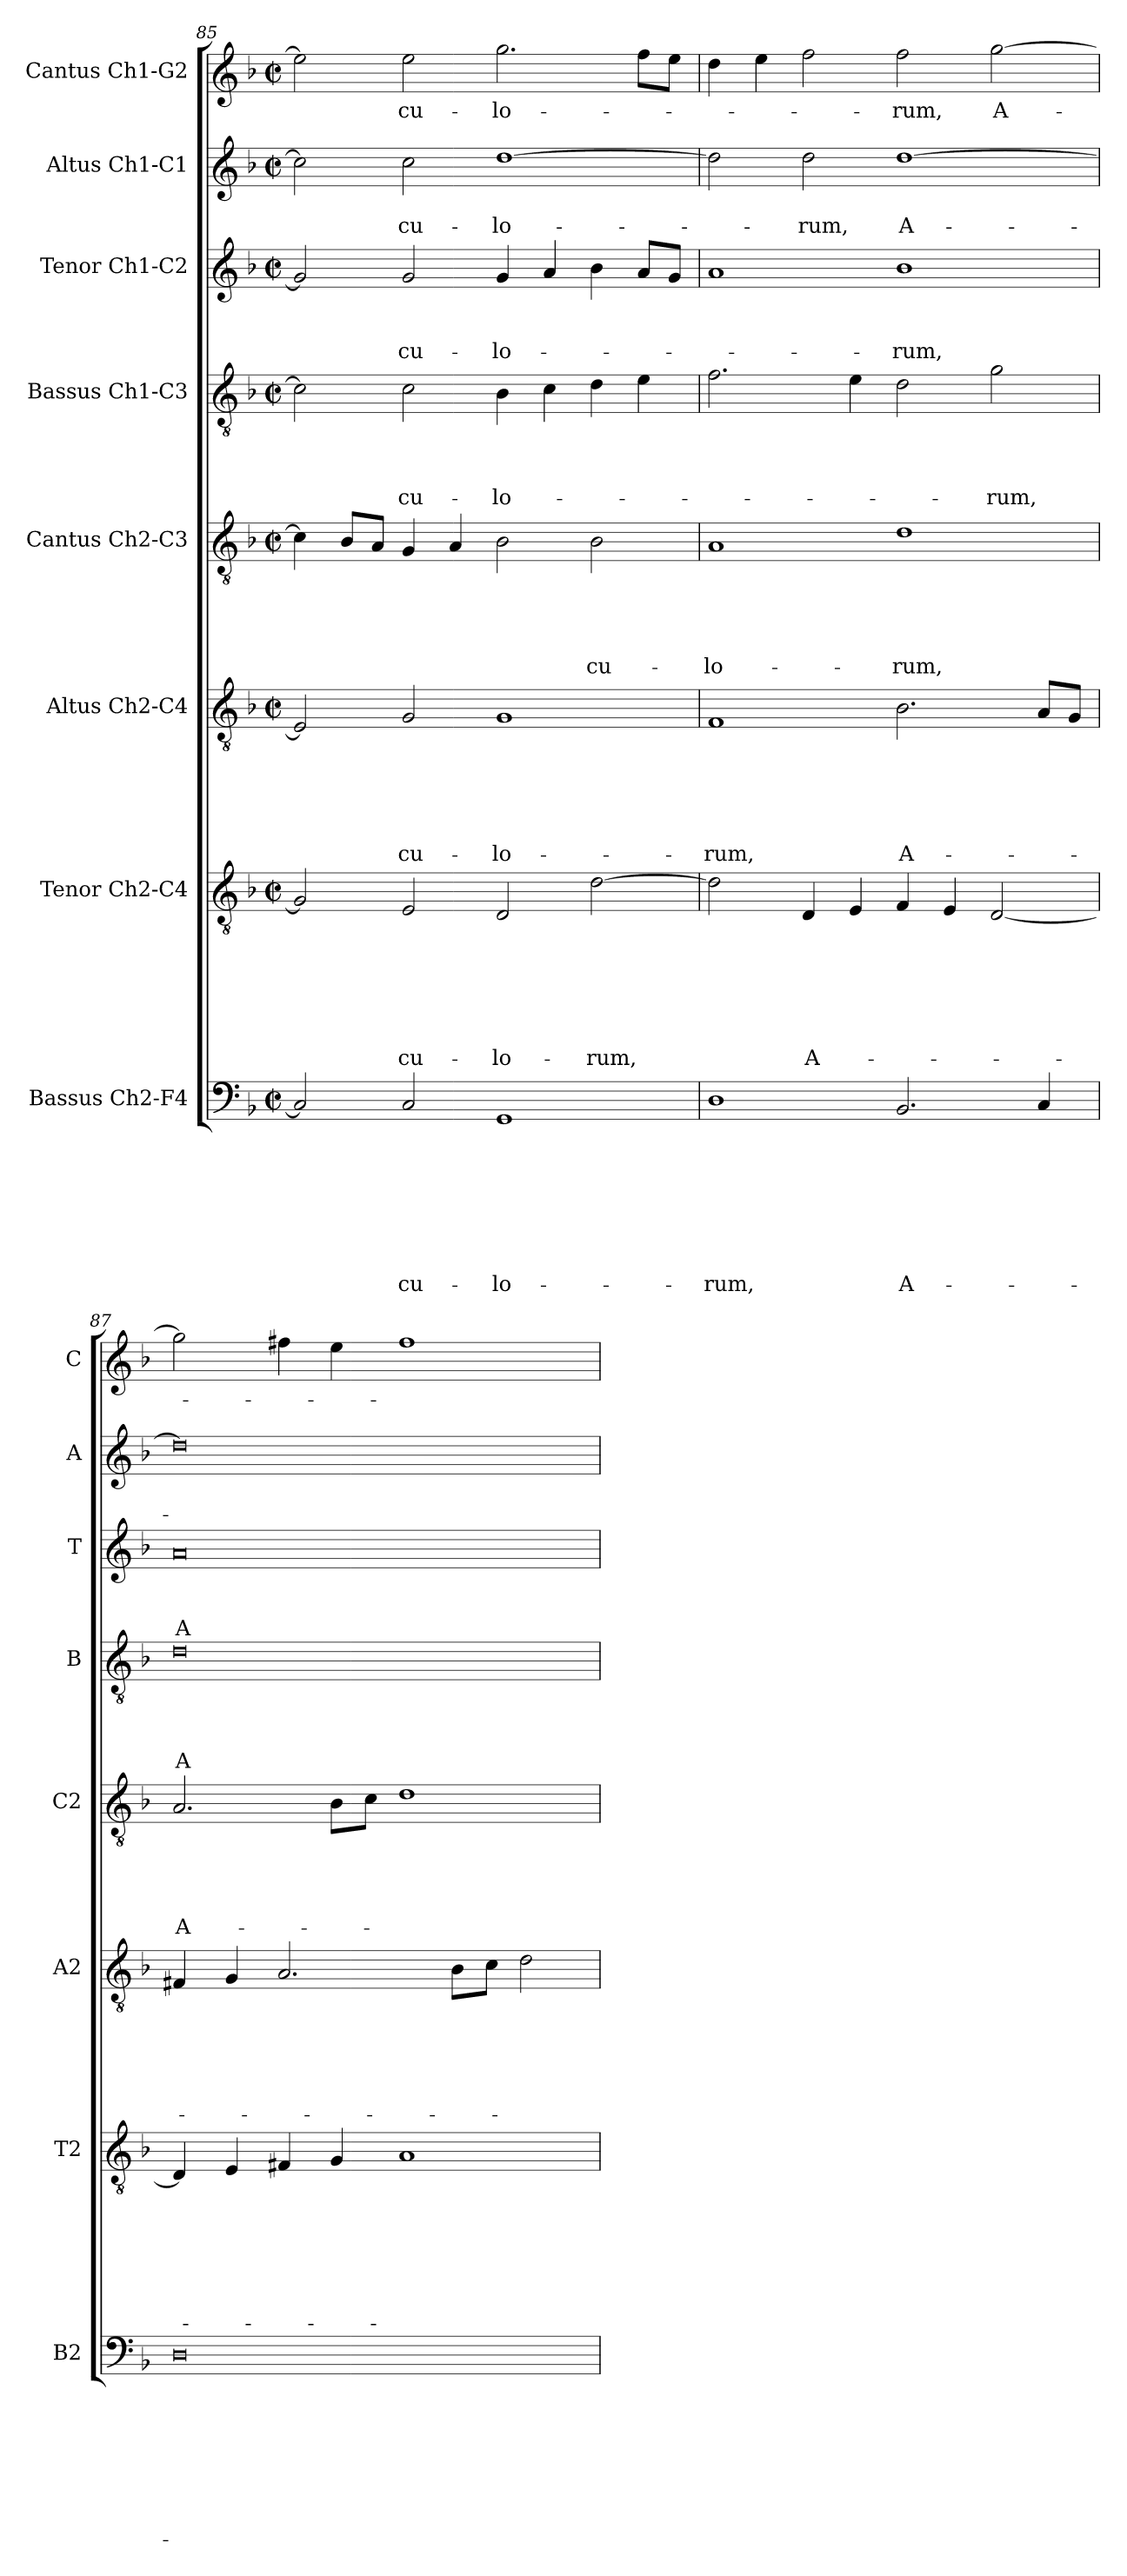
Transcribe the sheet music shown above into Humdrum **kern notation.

**kern	**text	**text	**text	**text	**text	**text	**text	**text	**kern	**text	**text	**text	**text	**text	**text	**text	**kern	**text	**text	**text	**text	**text	**text	**kern	**text	**text	**text	**text	**text	**kern	**text	**text	**text	**text	**kern	**text	**text	**text	**kern	**text	**text	**kern	**text
*part8	*part8	*part8	*part8	*part8	*part8	*part8	*part8	*part8	*part7	*part7	*part7	*part7	*part7	*part7	*part7	*part7	*part6	*part6	*part6	*part6	*part6	*part6	*part6	*part5	*part5	*part5	*part5	*part5	*part5	*part4	*part4	*part4	*part4	*part4	*part3	*part3	*part3	*part3	*part2	*part2	*part2	*part1	*part1
*staff8	*staff8	*staff8	*staff8	*staff8	*staff8	*staff8	*staff8	*staff8	*staff7	*staff7	*staff7	*staff7	*staff7	*staff7	*staff7	*staff7	*staff6	*staff6	*staff6	*staff6	*staff6	*staff6	*staff6	*staff5	*staff5	*staff5	*staff5	*staff5	*staff5	*staff4	*staff4	*staff4	*staff4	*staff4	*staff3	*staff3	*staff3	*staff3	*staff2	*staff2	*staff2	*staff1	*staff1
*I"Bassus Ch2-F4	*	*	*	*	*	*	*	*	*I"Tenor Ch2-C4	*	*	*	*	*	*	*	*I"Altus Ch2-C4	*	*	*	*	*	*	*I"Cantus Ch2-C3	*	*	*	*	*	*I"Bassus Ch1-C3	*	*	*	*	*I"Tenor Ch1-C2	*	*	*	*I"Altus Ch1-C1	*	*	*I"Cantus Ch1-G2	*
*I'B2	*	*	*	*	*	*	*	*	*I'T2	*	*	*	*	*	*	*	*I'A2	*	*	*	*	*	*	*I'C2	*	*	*	*	*	*I'B	*	*	*	*	*I'T	*	*	*	*I'A	*	*	*I'C	*
!!LO:LB:g=z
*clefF4	*	*	*	*	*	*	*	*	*clefGv2	*	*	*	*	*	*	*	*clefGv2	*	*	*	*	*	*	*clefGv2	*	*	*	*	*	*clefGv2	*	*	*	*	*clefG2	*	*	*	*clefG2	*	*	*clefG2	*
*k[b-]	*	*	*	*	*	*	*	*	*k[b-]	*	*	*	*	*	*	*	*k[b-]	*	*	*	*	*	*	*k[b-]	*	*	*	*	*	*k[b-]	*	*	*	*	*k[b-]	*	*	*	*k[b-]	*	*	*k[b-]	*
*F:	*	*	*	*	*	*	*	*	*F:	*	*	*	*	*	*	*	*F:	*	*	*	*	*	*	*F:	*	*	*	*	*	*F:	*	*	*	*	*F:	*	*	*	*F:	*	*	*F:	*
*M2/2	*	*	*	*	*	*	*	*	*M2/2	*	*	*	*	*	*	*	*M2/2	*	*	*	*	*	*	*M2/2	*	*	*	*	*	*M2/2	*	*	*	*	*M2/2	*	*	*	*M2/2	*	*	*M2/2	*
*met(c|)	*	*	*	*	*	*	*	*	*met(c|)	*	*	*	*	*	*	*	*met(c|)	*	*	*	*	*	*	*met(c|)	*	*	*	*	*	*met(c|)	*	*	*	*	*met(c|)	*	*	*	*met(c|)	*	*	*met(c|)	*
=85	=85	=85	=85	=85	=85	=85	=85	=85	=85	=85	=85	=85	=85	=85	=85	=85	=85	=85	=85	=85	=85	=85	=85	=85	=85	=85	=85	=85	=85	=85	=85	=85	=85	=85	=85	=85	=85	=85	=85	=85	=85	=85	=85
2C/]	.	.	.	.	.	.	.	.	2G/]	.	.	.	.	.	.	.	2E/]	.	.	.	.	.	.	4c\]	.	.	.	.	.	2c\]	.	.	.	.	2g/]	.	.	.	2cc\]	.	.	2ee\]	.
.	.	.	.	.	.	.	.	.	.	.	.	.	.	.	.	.	.	.	.	.	.	.	.	8B-/L	.	.	.	.	.	.	.	.	.	.	.	.	.	.	.	.	.	.	.
.	.	.	.	.	.	.	.	.	.	.	.	.	.	.	.	.	.	.	.	.	.	.	.	8A/J	.	.	.	.	.	.	.	.	.	.	.	.	.	.	.	.	.	.	.
!	!	!	!	!	!	!	!	!LO:LY:b	!	!	!	!	!	!	!	!LO:LY:b	!	!	!	!	!	!	!LO:LY:b	!	!	!	!	!	!	!	!	!	!	!LO:LY:b	!	!	!	!LO:LY:b	!	!	!LO:LY:b	!	!LO:LY:b
2C/	.	.	.	.	.	.	.	-cu-	2E/	.	.	.	.	.	.	-cu-	2G/	.	.	.	.	.	-cu-	4G/	.	.	.	.	.	2c\	.	.	.	-cu-	2g/	.	.	-cu-	2cc\	.	-cu-	2ee\	-cu-
.	.	.	.	.	.	.	.	.	.	.	.	.	.	.	.	.	.	.	.	.	.	.	.	4A/	.	.	.	.	.	.	.	.	.	.	.	.	.	.	.	.	.	.	.
!	!	!	!	!	!	!	!	!LO:LY:b	!	!	!	!	!	!	!	!LO:LY:b	!	!	!	!	!	!	!LO:LY:b	!	!	!	!	!	!	!	!	!	!	!LO:LY:b	!	!	!	!LO:LY:b	!	!	!LO:LY:b	!	!LO:LY:b
1GG	.	.	.	.	.	.	.	-lo-	2D/	.	.	.	.	.	.	-lo-	1G	.	.	.	.	.	-lo-	2B-\	.	.	.	.	.	4B-\	.	.	.	-lo-	4g/	.	.	-lo-	[1dd	.	-lo-	2.gg\	-lo-
.	.	.	.	.	.	.	.	.	.	.	.	.	.	.	.	.	.	.	.	.	.	.	.	.	.	.	.	.	.	4c\	.	.	.	.	4a/	.	.	.	.	.	.	.	.
!	!	!	!	!	!	!	!	!	!	!	!	!	!	!	!	!LO:LY:b	!	!	!	!	!	!	!	!	!	!	!	!	!LO:LY:b	!	!	!	!	!	!	!	!	!	!	!	!	!	!
.	.	.	.	.	.	.	.	.	[2d\	.	.	.	.	.	.	-rum,	.	.	.	.	.	.	.	2B-\	.	.	.	.	-cu-	4d\	.	.	.	.	4b-\	.	.	.	.	.	.	.	.
.	.	.	.	.	.	.	.	.	.	.	.	.	.	.	.	.	.	.	.	.	.	.	.	.	.	.	.	.	.	4e\	.	.	.	.	8a/L	.	.	.	.	.	.	8ff\L	.
.	.	.	.	.	.	.	.	.	.	.	.	.	.	.	.	.	.	.	.	.	.	.	.	.	.	.	.	.	.	.	.	.	.	.	8g/J	.	.	.	.	.	.	8ee\J	.
=86	=86	=86	=86	=86	=86	=86	=86	=86	=86	=86	=86	=86	=86	=86	=86	=86	=86	=86	=86	=86	=86	=86	=86	=86	=86	=86	=86	=86	=86	=86	=86	=86	=86	=86	=86	=86	=86	=86	=86	=86	=86	=86	=86
!	!	!	!	!	!	!	!	!LO:LY:b	!	!	!	!	!	!	!	!	!	!	!	!	!	!	!LO:LY:b	!	!	!	!	!	!LO:LY:b	!	!	!	!	!	!	!	!	!	!	!	!	!	!
1D	.	.	.	.	.	.	.	-rum,	2d\]	.	.	.	.	.	.	.	1F	.	.	.	.	.	-rum,	1A	.	.	.	.	-lo-	2.f\	.	.	.	.	1a	.	.	.	2dd\]	.	.	4dd\	.
.	.	.	.	.	.	.	.	.	.	.	.	.	.	.	.	.	.	.	.	.	.	.	.	.	.	.	.	.	.	.	.	.	.	.	.	.	.	.	.	.	.	4ee\	.
!	!	!	!	!	!	!	!	!	!	!	!	!	!	!	!	!LO:LY:b	!	!	!	!	!	!	!	!	!	!	!	!	!	!	!	!	!	!	!	!	!	!	!	!	!LO:LY:b	!	!
.	.	.	.	.	.	.	.	.	4D/	.	.	.	.	.	.	A-	.	.	.	.	.	.	.	.	.	.	.	.	.	.	.	.	.	.	.	.	.	.	2dd\	.	-rum,	2ff\	.
.	.	.	.	.	.	.	.	.	4E/	.	.	.	.	.	.	.	.	.	.	.	.	.	.	.	.	.	.	.	.	4e\	.	.	.	.	.	.	.	.	.	.	.	.	.
!	!	!	!	!	!	!	!	!LO:LY:b	!	!	!	!	!	!	!	!	!	!	!	!	!	!	!LO:LY:b	!	!	!	!	!	!LO:LY:b	!	!	!	!	!	!	!	!	!LO:LY:b	!	!	!LO:LY:b	!	!LO:LY:b
2.BB-/	.	.	.	.	.	.	.	A-	4F/	.	.	.	.	.	.	.	2.B-\	.	.	.	.	.	A-	1d	.	.	.	.	-rum,	2d\	.	.	.	.	1b-	.	.	-rum,	[1dd	.	A-	2ff\	-rum,
.	.	.	.	.	.	.	.	.	4E/	.	.	.	.	.	.	.	.	.	.	.	.	.	.	.	.	.	.	.	.	.	.	.	.	.	.	.	.	.	.	.	.	.	.
!	!	!	!	!	!	!	!	!	!	!	!	!	!	!	!	!	!	!	!	!	!	!	!	!	!	!	!	!	!	!	!	!	!	!LO:LY:b	!	!	!	!	!	!	!	!	!LO:LY:b
.	.	.	.	.	.	.	.	.	[2D/	.	.	.	.	.	.	.	.	.	.	.	.	.	.	.	.	.	.	.	.	2g\	.	.	.	-rum,	.	.	.	.	.	.	.	[2gg\	A-
4C/	.	.	.	.	.	.	.	.	.	.	.	.	.	.	.	.	8A/L	.	.	.	.	.	.	.	.	.	.	.	.	.	.	.	.	.	.	.	.	.	.	.	.	.	.
.	.	.	.	.	.	.	.	.	.	.	.	.	.	.	.	.	8G/J	.	.	.	.	.	.	.	.	.	.	.	.	.	.	.	.	.	.	.	.	.	.	.	.	.	.
=87	=87	=87	=87	=87	=87	=87	=87	=87	=87	=87	=87	=87	=87	=87	=87	=87	=87	=87	=87	=87	=87	=87	=87	=87	=87	=87	=87	=87	=87	=87	=87	=87	=87	=87	=87	=87	=87	=87	=87	=87	=87	=87	=87
!	!	!	!	!	!	!	!	!	!	!	!	!	!	!	!	!	!	!	!	!	!	!	!	!	!	!	!	!	!LO:LY:b	!	!	!	!	!LO:LY:b	!	!	!	!LO:LY:b	!	!	!	!	!
0D	.	.	.	.	.	.	.	.	4D/]	.	.	.	.	.	.	.	4F#X/	.	.	.	.	.	.	2.A/	.	.	.	.	A-	0d	.	.	.	A-	0a	.	.	A-	0dd]	.	.	2gg\]	.
.	.	.	.	.	.	.	.	.	4E/	.	.	.	.	.	.	.	4G/	.	.	.	.	.	.	.	.	.	.	.	.	.	.	.	.	.	.	.	.	.	.	.	.	.	.
.	.	.	.	.	.	.	.	.	4F#X/	.	.	.	.	.	.	.	2.A/	.	.	.	.	.	.	.	.	.	.	.	.	.	.	.	.	.	.	.	.	.	.	.	.	4ff#X\	.
.	.	.	.	.	.	.	.	.	4G/	.	.	.	.	.	.	.	.	.	.	.	.	.	.	8B-\L	.	.	.	.	.	.	.	.	.	.	.	.	.	.	.	.	.	4ee\	.
.	.	.	.	.	.	.	.	.	.	.	.	.	.	.	.	.	.	.	.	.	.	.	.	8c\J	.	.	.	.	.	.	.	.	.	.	.	.	.	.	.	.	.	.	.
.	.	.	.	.	.	.	.	.	1A	.	.	.	.	.	.	.	.	.	.	.	.	.	.	1d	.	.	.	.	.	.	.	.	.	.	.	.	.	.	.	.	.	1ff#	.
.	.	.	.	.	.	.	.	.	.	.	.	.	.	.	.	.	8B-\L	.	.	.	.	.	.	.	.	.	.	.	.	.	.	.	.	.	.	.	.	.	.	.	.	.	.
.	.	.	.	.	.	.	.	.	.	.	.	.	.	.	.	.	8c\J	.	.	.	.	.	.	.	.	.	.	.	.	.	.	.	.	.	.	.	.	.	.	.	.	.	.
.	.	.	.	.	.	.	.	.	.	.	.	.	.	.	.	.	2d\	.	.	.	.	.	.	.	.	.	.	.	.	.	.	.	.	.	.	.	.	.	.	.	.	.	.
=	=	=	=	=	=	=	=	=	=	=	=	=	=	=	=	=	=	=	=	=	=	=	=	=	=	=	=	=	=	=	=	=	=	=	=	=	=	=	=	=	=	=	=
*-	*-	*-	*-	*-	*-	*-	*-	*-	*-	*-	*-	*-	*-	*-	*-	*-	*-	*-	*-	*-	*-	*-	*-	*-	*-	*-	*-	*-	*-	*-	*-	*-	*-	*-	*-	*-	*-	*-	*-	*-	*-	*-	*-
